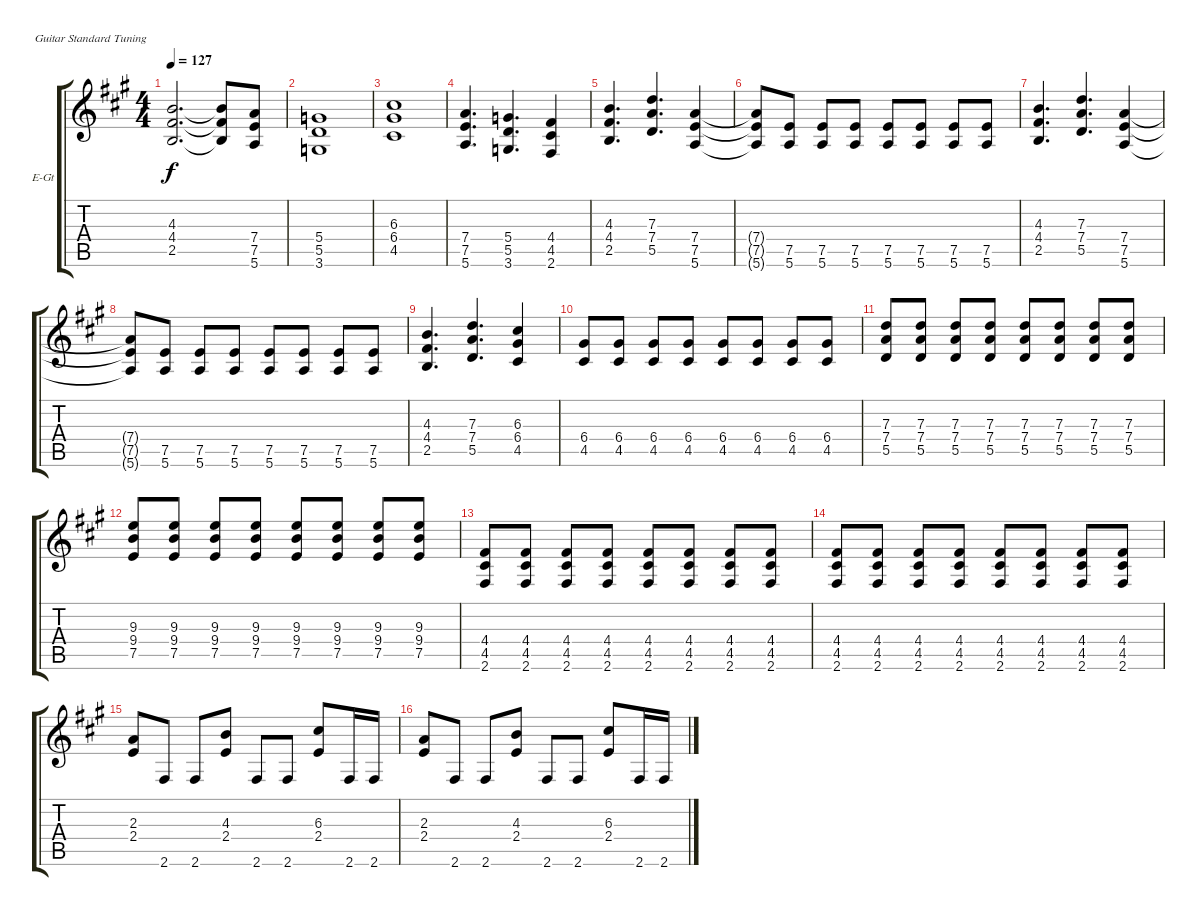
\bracketExtendMode groupsimilarinstruments
\firstSystemTrackNameOrientation horizontal
\otherSystemsTrackNameOrientation horizontal
\track ("Rhythm Guitar" "E-Gt") {instrument distortionguitar}
\staff {score tabs}
\tuning (E4 B3 G3 D3 A2 E2)
\ts (4 4)
\tempo 127
\clef g2
\ks f#minor
(4.3 4.4 2.5).2{d dy f} (4.3{t} 4.4{t} 2.5{t}).8 (7.4 7.5 5.6).8 |
(5.4 5.5 3.6).1 |
(6.3 6.4 4.5).1 |
(7.4 7.5 5.6).4{d} (5.4 5.5 3.6).4{d} (4.4 4.5 2.6).4 |
(4.3 4.4 2.5).4{d} (7.3 7.4 5.5).4{d} (7.4 7.5 5.6).4 |
(7.4{t} 7.5{t} 5.6{t}).8 (7.5 5.6).8 (7.5 5.6).8 (7.5 5.6).8 (7.5 5.6).8 (7.5 5.6).8 (7.5 5.6).8 (7.5 5.6).8 |
(4.3 4.4 2.5).4{d} (7.3 7.4 5.5).4{d} (7.4 7.5 5.6).4 |
(7.4{t} 7.5{t} 5.6{t}).8 (7.5 5.6).8 (7.5 5.6).8 (7.5 5.6).8 (7.5 5.6).8 (7.5 5.6).8 (7.5 5.6).8 (7.5 5.6).8 |
(4.3 4.4 2.5).4{d} (7.3 7.4 5.5).4{d} (6.3 6.4 4.5).4 |
(6.4 4.5).8 (6.4 4.5).8 (6.4 4.5).8 (6.4 4.5).8 (6.4 4.5).8 (6.4 4.5).8 (6.4 4.5).8 (6.4 4.5).8 |
(7.3 7.4 5.5).8 (7.3 7.4 5.5).8 (7.3 7.4 5.5).8 (7.3 7.4 5.5).8 (7.3 7.4 5.5).8 (7.3 7.4 5.5).8 (7.3 7.4 5.5).8 (7.3 7.4 5.5).8 |
(9.3 9.4 7.5).8 (9.3 9.4 7.5).8 (9.3 9.4 7.5).8 (9.3 9.4 7.5).8 (9.3 9.4 7.5).8 (9.3 9.4 7.5).8 (9.3 9.4 7.5).8 (9.3 9.4 7.5).8 |
(4.4 4.5 2.6).8 (4.4 4.5 2.6).8 (4.4 4.5 2.6).8 (4.4 4.5 2.6).8 (4.4 4.5 2.6).8 (4.4 4.5 2.6).8 (4.4 4.5 2.6).8 (4.4 4.5 2.6).8 |
(4.4 4.5 2.6).8 (4.4 4.5 2.6).8 (4.4 4.5 2.6).8 (4.4 4.5 2.6).8 (4.4 4.5 2.6).8 (4.4 4.5 2.6).8 (4.4 4.5 2.6).8 (4.4 4.5 2.6).8 |
(2.3 2.4).8 2.6.8 2.6.8 (4.3 2.4).8 2.6.8 2.6.8 (6.3 2.4).8 2.6.16 2.6.16 |
(2.3 2.4).8 2.6.8 2.6.8 (4.3 2.4).8 2.6.8 2.6.8 (6.3 2.4).8 2.6.16 2.6.16
